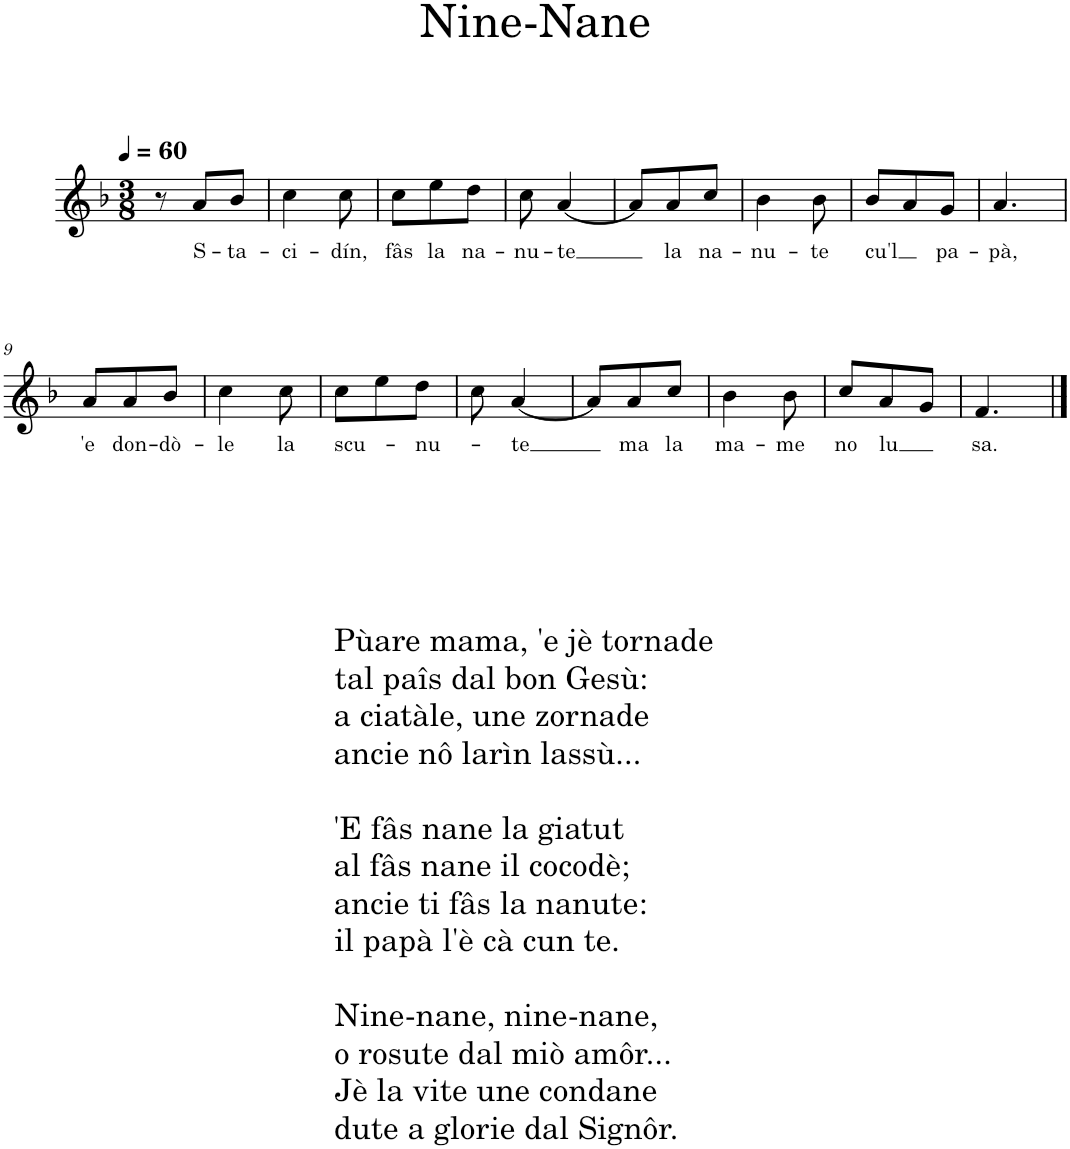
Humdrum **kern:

**kern	**text
*part1	*part1
*staff1	*staff1
*I"Voice	*
*I'Vo.	*
*clefG2	*
*k[b-]	*
*M3/8	*
*MM60	*
=1	=1
8r	.
!	!LO:LY:b
8a/L	S-
!	!LO:LY:b
8b-/J	-ta-
=2	=2
!	!LO:LY:b
4cc\	-ci-
!	!LO:LY:b
8cc\	-dín,
=3	=3
!	!LO:LY:b
8cc\L	fâs
!	!LO:LY:b
8ee\	la
!	!LO:LY:b
8dd\J	na-
=4	=4
!	!LO:LY:b
8cc\	-nu-
!	!LO:LY:b
[<4a/	-te
=5	=5
8a/L]	.
!	!LO:LY:b
8a/	la
!	!LO:LY:b
8cc/J	na-
=6	=6
!	!LO:LY:b
4b-\	-nu-
!	!LO:LY:b
8b-\	-te
=7	=7
!	!LO:LY:b
8b-/L	cu'l
8a/	.
!	!LO:LY:b
8g/J	pa-
=8	=8
!	!LO:LY:b
4.a/	-pà,
!!LO:LB:g=z
=9	=9
!	!LO:LY:b
8a/L	'e
!	!LO:LY:b
8a/	don-
!	!LO:LY:b
8b-/J	-dò-
=10	=10
!	!LO:LY:b
4cc\	-le
!	!LO:LY:b
8cc\	la
=11	=11
!LO:TX:b:t=Pùare mama, 'e jè tornade	!
!LO:TX:b:t=tal paîs dal bon Gesù&colon;	!
!LO:TX:b:t=a ciatàle, une zornade	!
!LO:TX:b:t=ancie nô larìn lassù...	!
!LO:TX:b:t='E fâs nane la giatut	!
!LO:TX:b:t=al fâs nane il cocodè;	!
!LO:TX:b:t=ancie ti fâs la nanute&colon;	!
!LO:TX:b:t=il papà l'è cà cun te.	!
!LO:TX:b:t=Nine-nane, nine-nane,	!
!LO:TX:b:t=o rosute dal miò amôr...	!
!LO:TX:b:t=Jè la vite une condane	!
!LO:TX:b:t=dute a glorie dal Signôr.	!
!	!LO:LY:b
8cc\L	-scu-
8ee\	.
!	!LO:LY:b
8dd\J	-nu-
=12	=12
8cc\	.
!	!LO:LY:b
[<4a/	-te
=13	=13
8a/L]	.
!	!LO:LY:b
8a/	ma
!	!LO:LY:b
8cc/J	la
=14	=14
!	!LO:LY:b
4b-\	ma-
!	!LO:LY:b
8b-\	-me
=15	=15
!	!LO:LY:b
8cc/L	no
!	!LO:LY:b
8a/	lu
8g/J	.
=16	=16
!	!LO:LY:b
4.f/	sa.
==	==
*-	*-
